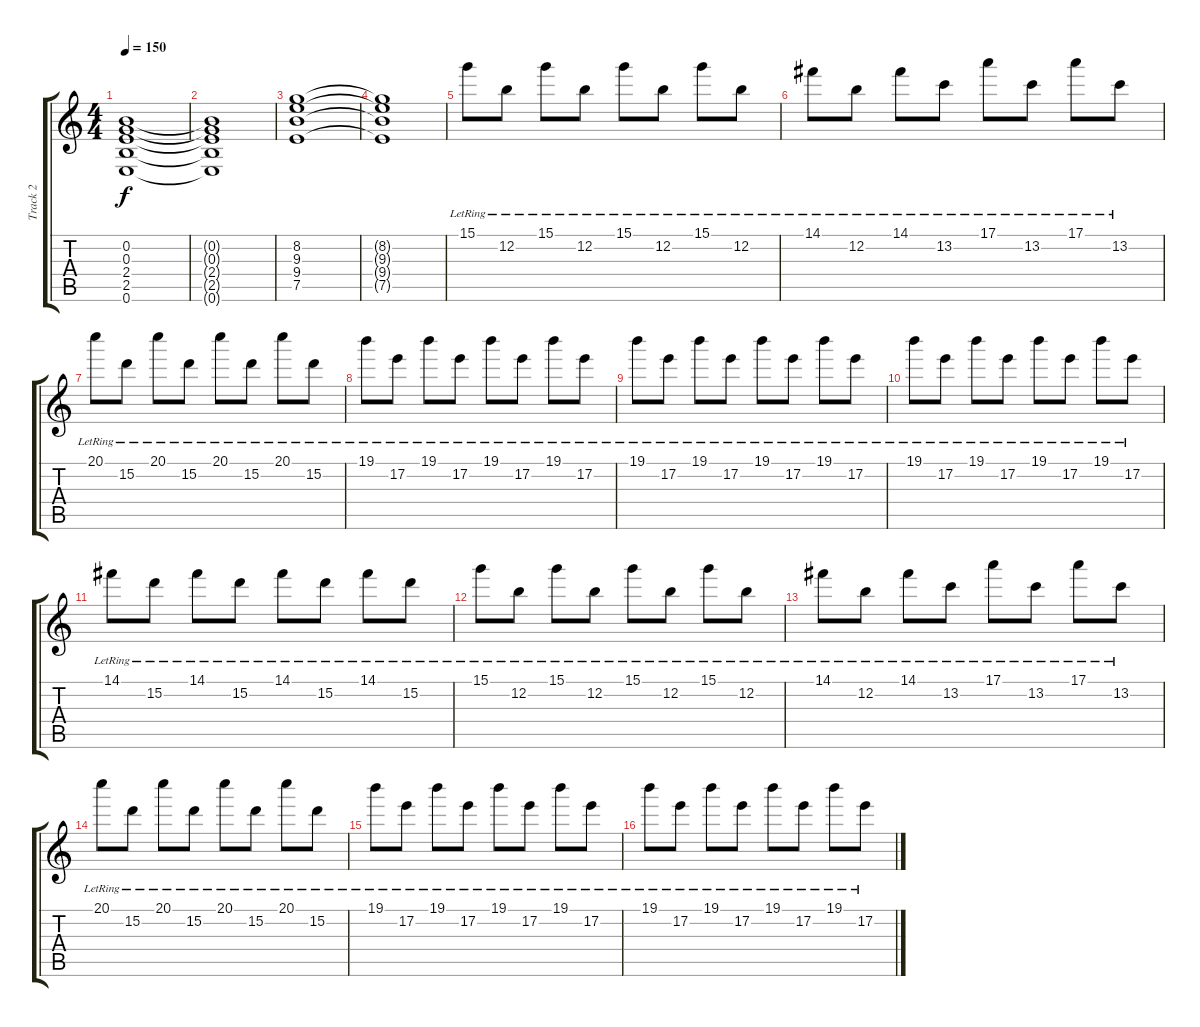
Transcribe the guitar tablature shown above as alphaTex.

\track ("Track 2" "Track 2") {instrument overdrivenguitar}
\staff {score tabs}
\tuning (E4 B3 G3 D3 A2 E2) {hide}
\ts (4 4)
\tempo 150
\clef g2
\ks c
(0.2 0.3 2.4 2.5 0.6).1{dy f} |
(0.2{t} 0.3{t} 2.4{t} 2.5{t} 0.6{t}).1 |
(8.2 9.3 9.4 7.5).1 |
(8.2{t} 9.3{t} 9.4{t} 7.5{t}).1 |
15.1{lr}.8 12.2{lr}.8 15.1{lr}.8 12.2{lr}.8 15.1{lr}.8 12.2{lr}.8 15.1{lr}.8 12.2{lr}.8 |
14.1{lr}.8 12.2{lr}.8 14.1{lr}.8 13.2{lr}.8 17.1{lr}.8 13.2{lr}.8 17.1{lr}.8 13.2{lr}.8 |
20.1{lr}.8 15.2{lr}.8 20.1{lr}.8 15.2{lr}.8 20.1{lr}.8 15.2{lr}.8 20.1{lr}.8 15.2{lr}.8 |
19.1{lr}.8 17.2{lr}.8 19.1{lr}.8 17.2{lr}.8 19.1{lr}.8 17.2{lr}.8 19.1{lr}.8 17.2{lr}.8 |
19.1{lr}.8 17.2{lr}.8 19.1{lr}.8 17.2{lr}.8 19.1{lr}.8 17.2{lr}.8 19.1{lr}.8 17.2{lr}.8 |
19.1{lr}.8 17.2{lr}.8 19.1{lr}.8 17.2{lr}.8 19.1{lr}.8 17.2{lr}.8 19.1{lr}.8 17.2{lr}.8 |
14.1{lr}.8 15.2{lr}.8 14.1{lr}.8 15.2{lr}.8 14.1{lr}.8 15.2{lr}.8 14.1{lr}.8 15.2{lr}.8 |
15.1{lr}.8 12.2{lr}.8 15.1{lr}.8 12.2{lr}.8 15.1{lr}.8 12.2{lr}.8 15.1{lr}.8 12.2{lr}.8 |
14.1{lr}.8 12.2{lr}.8 14.1{lr}.8 13.2{lr}.8 17.1{lr}.8 13.2{lr}.8 17.1{lr}.8 13.2{lr}.8 |
20.1{lr}.8 15.2{lr}.8 20.1{lr}.8 15.2{lr}.8 20.1{lr}.8 15.2{lr}.8 20.1{lr}.8 15.2{lr}.8 |
19.1{lr}.8 17.2{lr}.8 19.1{lr}.8 17.2{lr}.8 19.1{lr}.8 17.2{lr}.8 19.1{lr}.8 17.2{lr}.8 |
19.1{lr}.8 17.2{lr}.8 19.1{lr}.8 17.2{lr}.8 19.1{lr}.8 17.2{lr}.8 19.1{lr}.8 17.2{lr}.8
